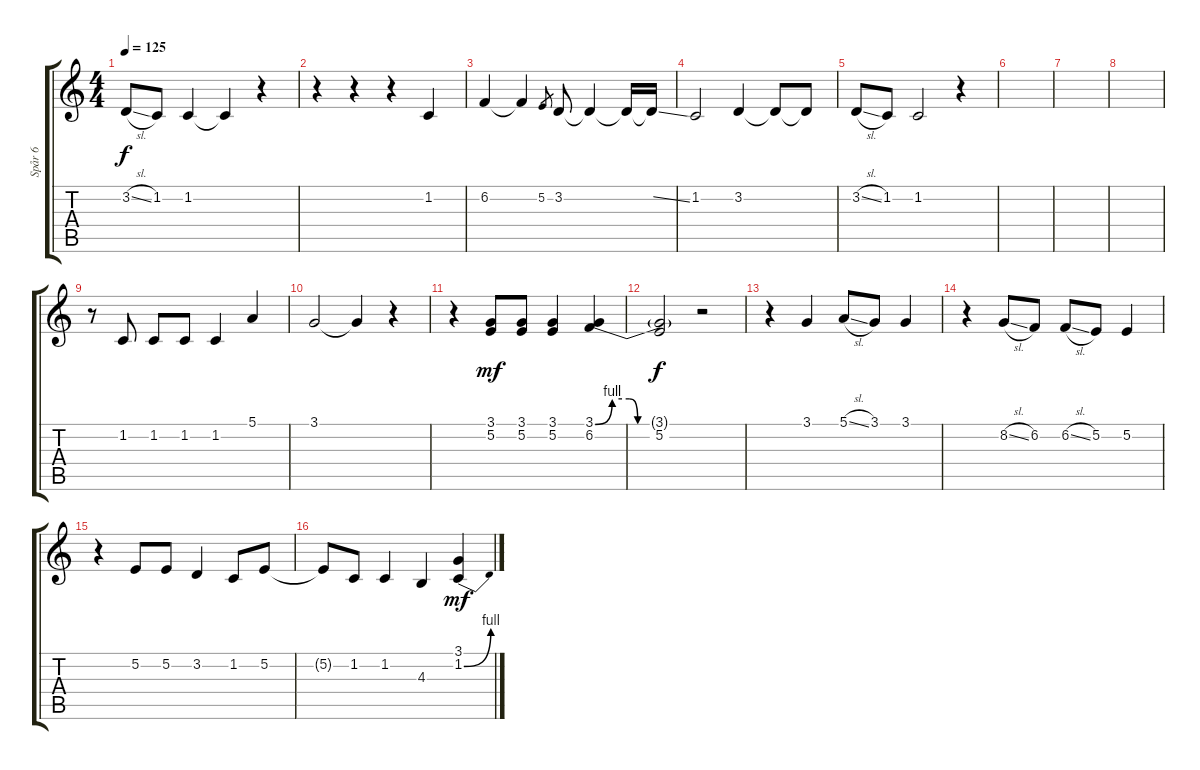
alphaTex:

\track ("Spår 6" "Spår 6") {instrument oboe}
\staff {score tabs}
\tuning (E4 B3 G3 D3 A2 E2) {hide}
\ts (4 4)
\tempo 125
\clef g2
\ks c
3.2{sl}.8{dy f} 1.2.8 1.2.4 1.2{t}.4 r.4 |
r.4 r.4 r.4 1.2.4 |
6.2.4 6.2{t}.4 5.2.8{gr} 3.2.8 3.2{t}.4 3.2{t}.16 3.2{ss t}.16 |
1.2.2 3.2.4 3.2{t}.8 3.2{t}.8 |
3.2{sl}.8 1.2.8 1.2.2 r.4 |
|
|
|
r.8 1.2.8 1.2.8 1.2.8 1.2.4 5.1.4 |
3.1.2 3.1{t}.4 r.4 |
r.4 (3.1 5.2).8{dy mf} (3.1 5.2).8 (3.1 5.2).4 (3.1{be (custom 0 0 10 4 20 4 25 0 30 0 60 0)} 6.2).4 |
(3.1{t} 5.2).2{dy f} r.2 |
r.4 3.1.4 5.1{sl}.8 3.1.8 3.1.4 |
r.4 8.2{sl}.8 6.2.8 6.2{sl}.8 5.2.8 5.2.4 |
r.4 5.2.8 5.2.8 3.2.4 1.2.8 5.2.8 |
5.2{t}.8 1.2.8 1.2.4 4.3.4 (3.1 1.2{be (bend 0 0 60 4)}).4{dy mf}
